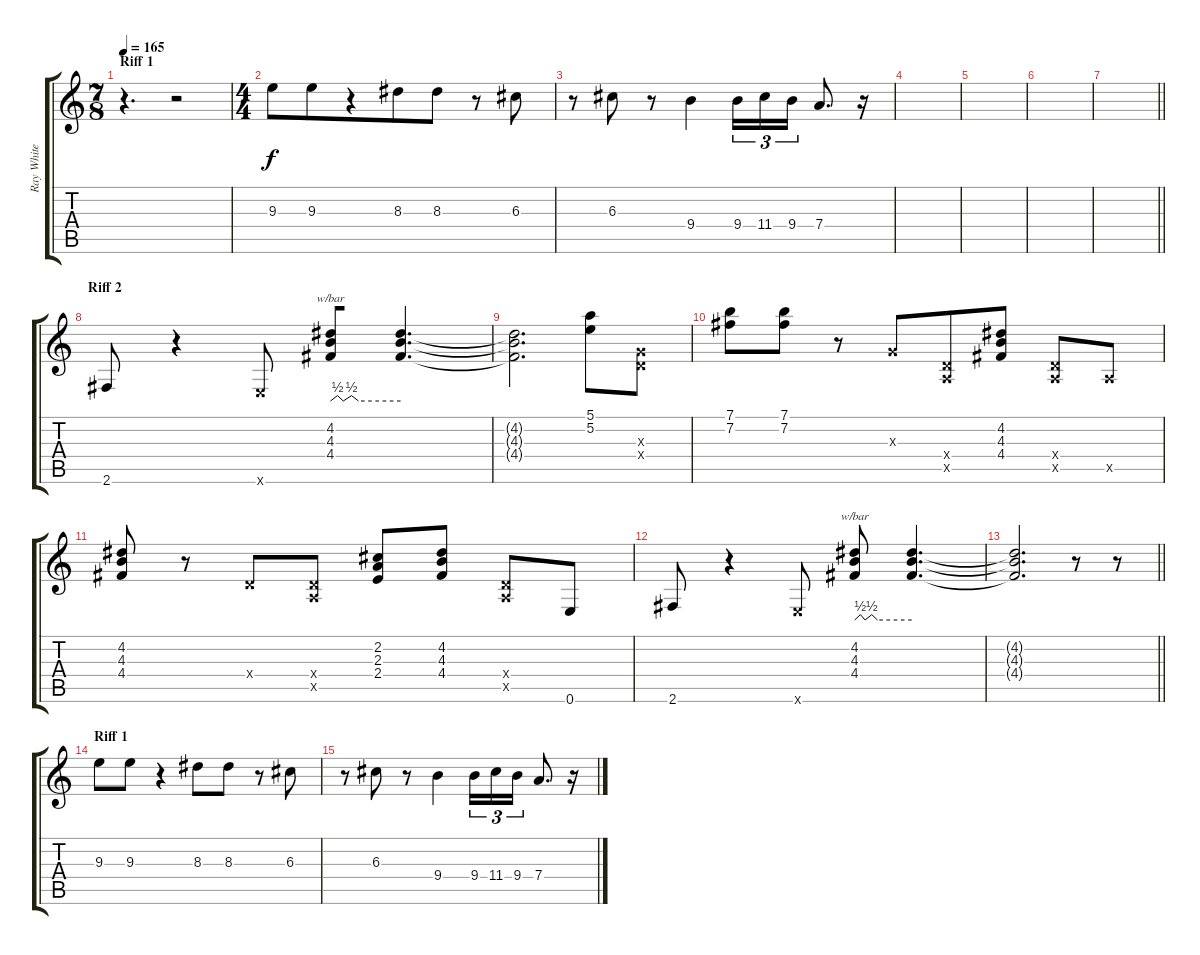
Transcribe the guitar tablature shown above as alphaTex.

\track ("Ray White - Guitar 1" "Ray White ") {instrument overdrivenguitar}
\staff {score tabs}
\tuning (E4 B3 G3 D3 A2 E2) {hide}
\ts (7 8)
\section ("" "Riff 1")
\tempo 165
\clef g2
\ks c
r.4{d dy f instrument overdrivenguitar} r.2 |
\ts (4 4)
9.3.8{beam merge} 9.3.8{beam merge} r.4{beam merge} 8.3.8{beam merge} 8.3.8 r.8 6.3.8 |
r.8 6.3.8 r.8{beam merge} 9.4.4 9.4.16{tu (3 2)} 11.4.16{tu (3 2)} 9.4.16{tu (3 2)} 7.4.8{d} r.16 |
|
|
|
\barLineRight lightlight
|
\section ("" "Riff 2")
2.6.8 r.4{beam merge} 0.6{x}.8 (4.2 4.3 4.4).8{tbe (custom default 0 0 6 2 11 0 18 2 24 0 60 0) beam merge} (4.2{t} 4.3{t} 4.4{t}).4{d} |
(4.2{t} 4.3{t} 4.4{t}).2{d beam merge} (5.1 5.2).8 (0.3{x} 0.4{x}).8 |
(7.1 7.2).8{beam merge} (7.1 7.2).8 r.8 0.3{x}.8{beam merge} (0.4{x} 0.5{x}).8 (4.2 4.3 4.4).8 (0.4{x} 0.5{x}).8 0.5{x}.8 |
(4.2 4.3 4.4).8 r.8 0.4{x}.8 (0.4{x} 0.5{x}).8 (2.2 2.3 2.4).8 (4.2 4.3 4.4).8 (0.4{x} 0.5{x}).8 0.6.8 |
2.6.8 r.4 0.6{x}.8 (4.2 4.3 4.4).8{tbe (custom default 0 0 6 2 11 0 18 2 24 0 60 0)} (4.2{t} 4.3{t} 4.4{t}).4{d} |
\barLineRight lightlight
(4.2{t} 4.3{t} 4.4{t}).2{d} r.8 r.8 |
\section ("" "Riff 1")
9.3.8 9.3.8 r.4 8.3.8 8.3.8 r.8 6.3.8 |
r.8 6.3.8 r.8 9.4.4 9.4.16{tu (3 2)} 11.4.16{tu (3 2)} 9.4.16{tu (3 2)} 7.4.8{d} r.16
